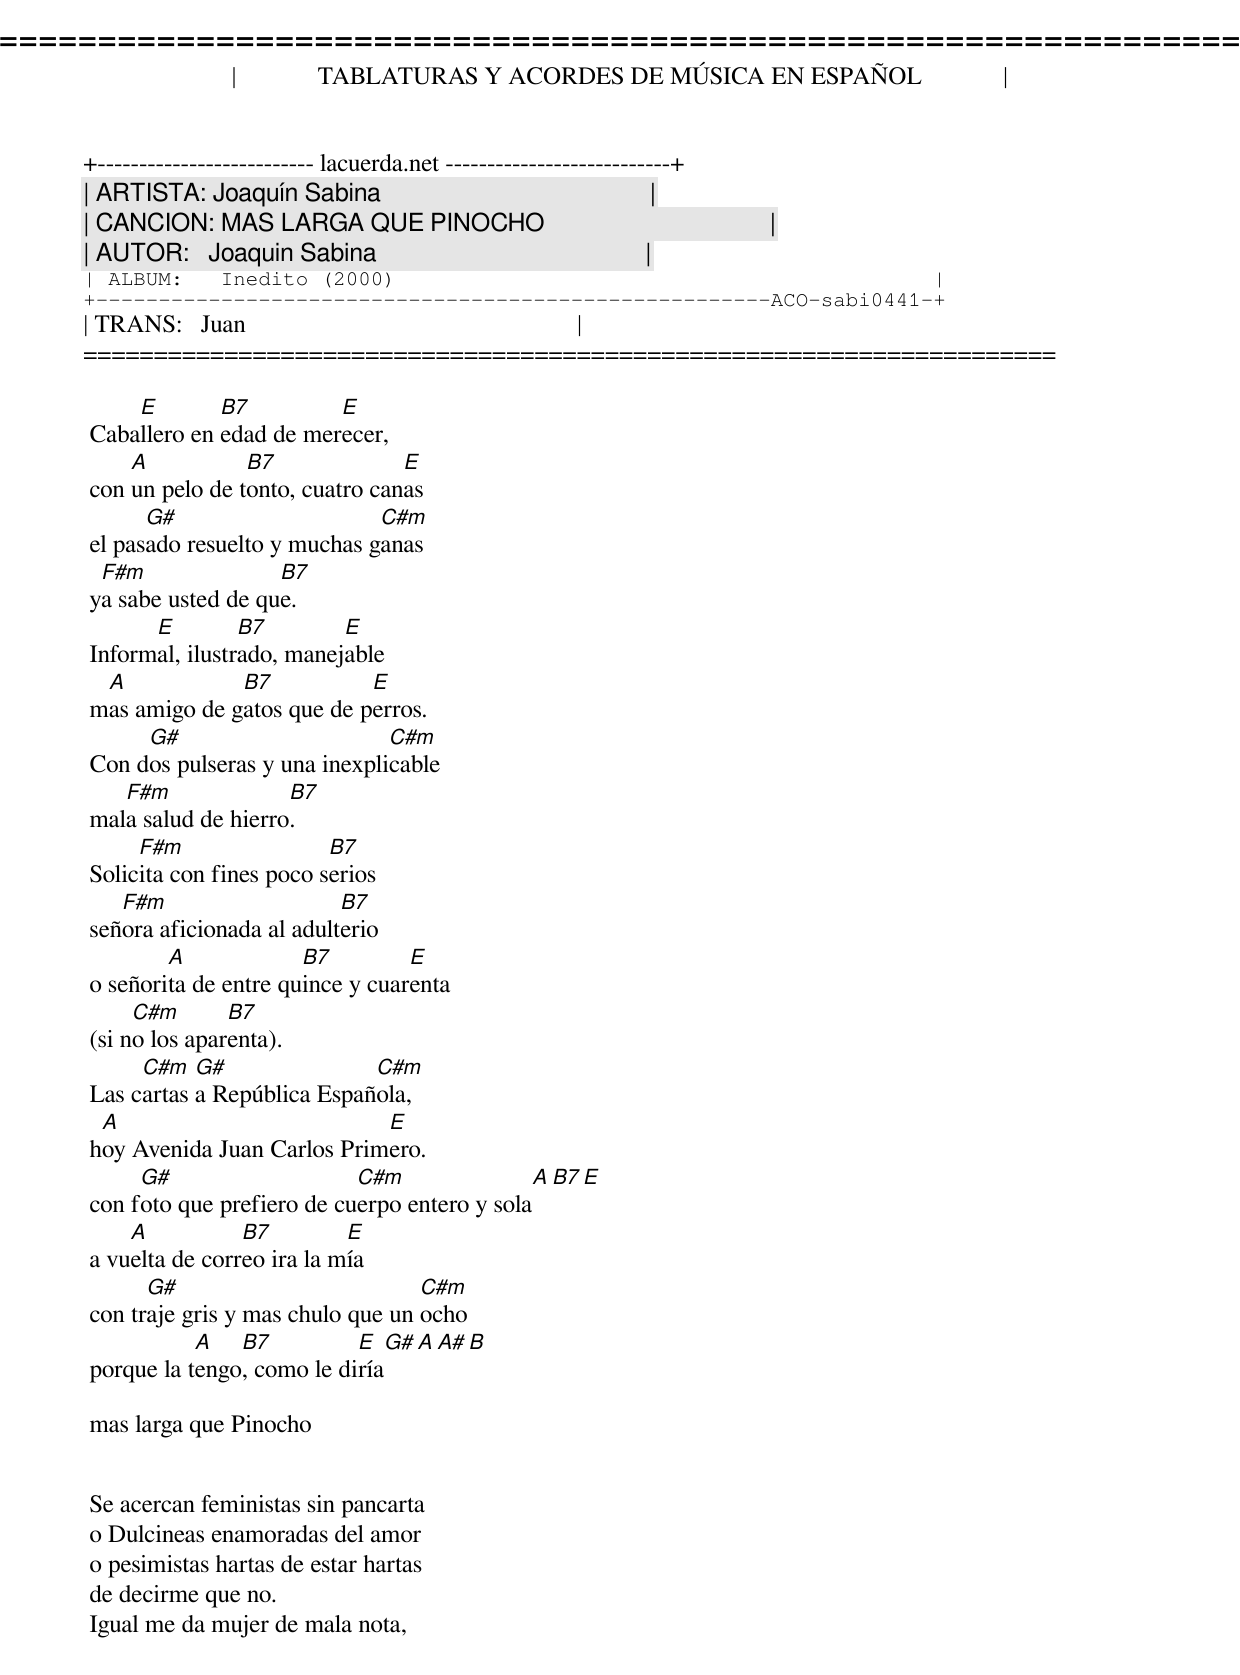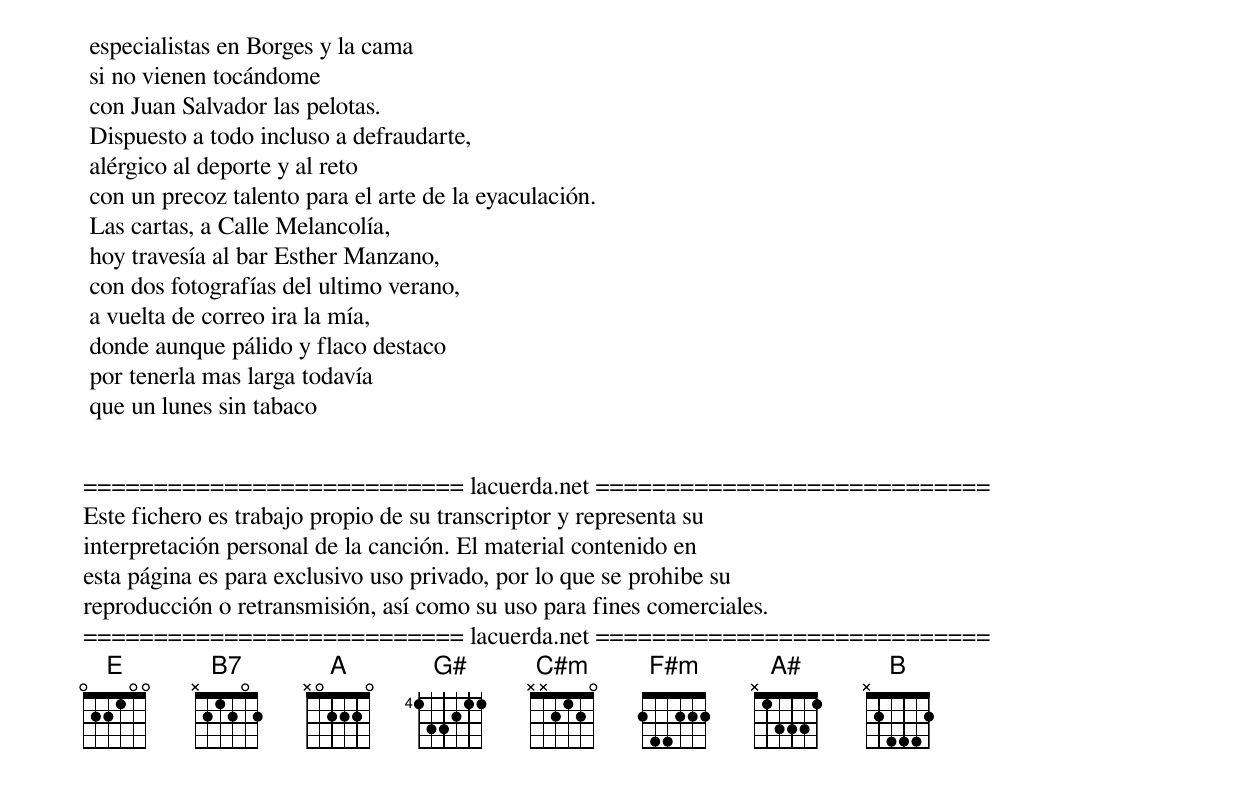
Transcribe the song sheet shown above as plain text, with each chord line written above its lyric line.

=====================================================================
|             TABLATURAS Y ACORDES DE MÚSICA EN ESPAÑOL             |
+-------------------------- lacuerda.net ---------------------------+
| ARTISTA: Joaquín Sabina                                           |
| CANCION: MAS LARGA QUE PINOCHO                                    |
| AUTOR:   Joaquin Sabina                                           |
| ALBUM:   Inedito (2000)                                           |
+------------------------------------------------------ACO-sabi0441-+
| TRANS:   Juan                                                     |
=====================================================================

     E        B7         E
 Caballero en edad de merecer,
     A           B7              E
 con un pelo de tonto, cuatro canas
       G#                     C#m
 el pasado resuelto y muchas ganas
  F#m               B7
 ya sabe usted de que.
       E         B7        E
 Informal, ilustrado, manejable
  A            B7           E
 mas amigo de gatos que de perros.
      G#                       C#m
 Con dos pulseras y una inexplicable
    F#m              B7
 mala salud de hierro.
      F#m                 B7
 Solicita con fines poco serios
    F#m                    B7
 señora aficionada al adulterio
         A             B7         E
 o señorita de entre quince y cuarenta
      C#m       B7
 (si no los aparenta).
      C#m   G#               C#m
 Las cartas a República Española,
  A                          E
 hoy Avenida Juan Carlos Primero.
      G#                    C#m                    A        B7            E
 con foto que prefiero de cuerpo entero y sola
     A           B7         E
 a vuelta de correo ira la mía
       G#                          C#m
 con traje gris y mas chulo que un ocho
            A   B7          E   G# A A# B
 porque la tengo, como le diría

 mas larga que Pinocho


 Se acercan feministas sin pancarta
 o Dulcineas enamoradas del amor
 o pesimistas hartas de estar hartas
 de decirme que no.
 Igual me da mujer de mala nota,
 especialistas en Borges y la cama
 si no vienen tocándome
 con Juan Salvador las pelotas.
 Dispuesto a todo incluso a defraudarte,
 alérgico al deporte y al reto
 con un precoz talento para el arte de la eyaculación.
 Las cartas, a Calle Melancolía,
 hoy travesía al bar Esther Manzano,
 con dos fotografías del ultimo verano,
 a vuelta de correo ira la mía,
 donde aunque pálido y flaco destaco
 por tenerla mas larga todavía
 que un lunes sin tabaco


=========================== lacuerda.net ============================
Este fichero es trabajo propio de su transcriptor y representa su
interpretación personal de la canción. El material contenido en
esta página es para exclusivo uso privado, por lo que se prohibe su
reproducción o retransmisión, así como su uso para fines comerciales.
=========================== lacuerda.net ============================
